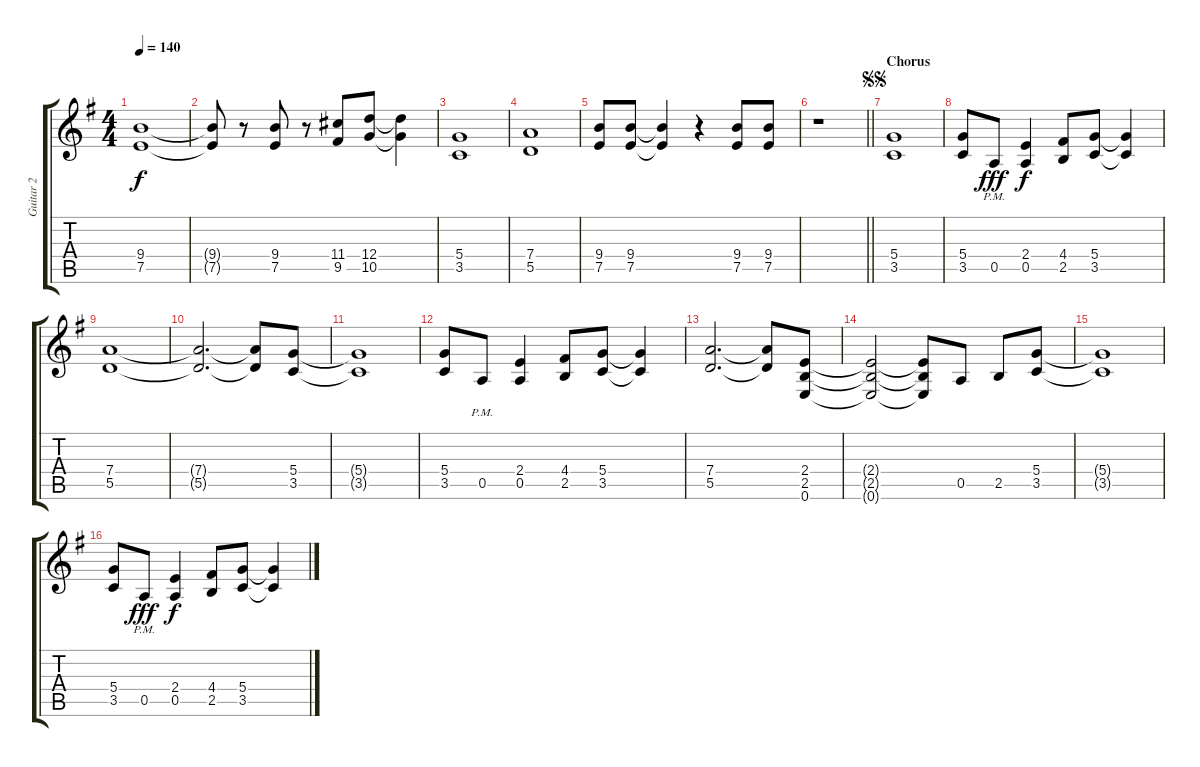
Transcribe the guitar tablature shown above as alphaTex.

\track ("Guitar 2" "Guitar 2") {instrument distortionguitar}
\staff {score tabs}
\tuning (E4 B3 G3 D3 A2 E2) {hide}
\ts (4 4)
\tempo 140
\clef g2
\ks eminor
(9.4 7.5).1{dy f} |
(9.4{t} 7.5{t}).8 r.8 (9.4 7.5).8 r.8 (11.4 9.5).8 (12.4 10.5).8 (12.4{t} 10.5{t}).4 |
(5.4 3.5).1 |
(7.4 5.5).1 |
(9.4 7.5).8 (9.4 7.5).8 (9.4{t} 7.5{t}).4 r.4 (9.4 7.5).8 (9.4 7.5).8 |
\barLineRight lightlight
r.1 |
\section ("" "Chorus")
\jump segnosegno
(5.4 3.5).1 |
(5.4 3.5).8 0.5{pm}.8{dy fff} (2.4 0.5).4{dy f} (4.4 2.5).8 (5.4 3.5).8 (5.4{t} 3.5{t}).4 |
(7.4 5.5).1 |
(7.4{t} 5.5{t}).2{d} (7.4{t} 5.5{t}).8 (5.4 3.5).8 |
(5.4{t} 3.5{t}).1 |
(5.4 3.5).8 0.5{pm}.8 (2.4 0.5).4 (4.4 2.5).8 (5.4 3.5).8 (5.4{t} 3.5{t}).4 |
(7.4 5.5).2{d} (7.4{t} 5.5{t}).8 (2.4 2.5 0.6).8 |
(2.4{t} 2.5{t} 0.6{t}).2 (2.4{t} 2.5{t} 0.6{t}).8 0.5.8 2.5.8 (5.4 3.5).8 |
(5.4{t} 3.5{t}).1 |
(5.4 3.5).8 0.5{pm}.8{dy fff} (2.4 0.5).4{dy f} (4.4 2.5).8 (5.4 3.5).8 (5.4{t} 3.5{t}).4
